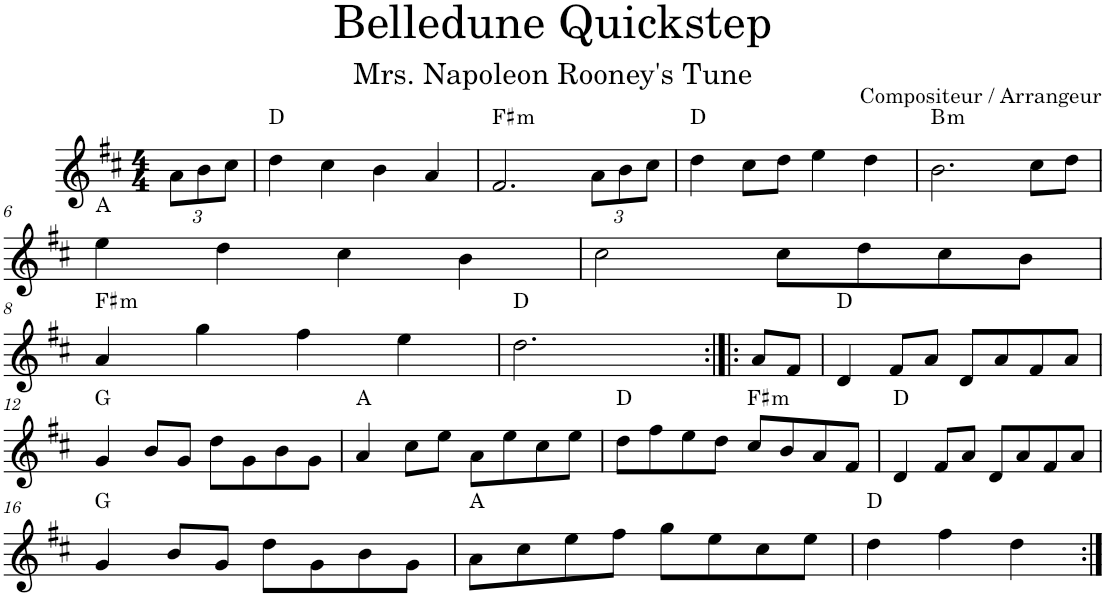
**kern	**harte
*part1	*part1
*staff1	*
*I"Violon	*
*I'Vln.	*
*clefG2	*
*k[f#c#]	*
*M4/4	*
*Xbrackettup	*
=1	=1
12a\L	.
12b\	.
12cc#\J	.
=2	=2
4dd\	D:maj
4cc#\	.
4b\	.
4a/	.
=3	=3
!	!LO:H:kt=m
2.f#/	F#:min
12a\L	.
12b\	.
12cc#\J	.
=4	=4
4dd\	D:maj
8cc#\L	.
8dd\J	.
4ee\	.
4dd\	.
=5	=5
!	!LO:H:kt=m
2.b\	B:min
8cc#\L	.
8dd\J	.
!!LO:LB:g=z
=6	=6
4ee\	A:maj
4dd\	.
4cc#\	.
4b\	.
=7	=7
2cc#\	.
8cc#\L	.
8dd\	.
8cc#\	.
8b\J	.
!!LO:LB:g=z
=8	=8
!	!LO:H:kt=m
4a/	F#:min
4gg\	.
4ff#\	.
4ee\	.
=9	=9
2.dd\	D:maj
=10:|!|:	=10:|!|:
8a/L	.
8f#/J	.
=11	=11
4d/	D:maj
8f#/L	.
8a/J	.
8d/L	.
8a/	.
8f#/	.
8a/J	.
!!LO:LB:g=z
=12	=12
4g/	G:maj
8b/L	.
8g/J	.
8dd\L	.
8g\	.
8b\	.
8g\J	.
=13	=13
4a/	A:maj
8cc#\L	.
8ee\J	.
8a\L	.
8ee\	.
8cc#\	.
8ee\J	.
=14	=14
8dd\L	D:maj
8ff#\	.
8ee\	.
8dd\J	.
!	!LO:H:kt=m
8cc#/L	F#:min
8b/	.
8a/	.
8f#/J	.
=15	=15
4d/	D:maj
8f#/L	.
8a/J	.
8d/L	.
8a/	.
8f#/	.
8a/J	.
!!LO:LB:g=z
=16	=16
4g/	G:maj
8b/L	.
8g/J	.
8dd\L	.
8g\	.
8b\	.
8g\J	.
=17	=17
8a\L	A:maj
8cc#\	.
8ee\	.
8ff#\J	.
8gg\L	.
8ee\	.
8cc#\	.
8ee\J	.
=18	=18
4dd\	D:maj
4ff#\	.
4dd\	.
=:|!	=:|!
*-	*-
